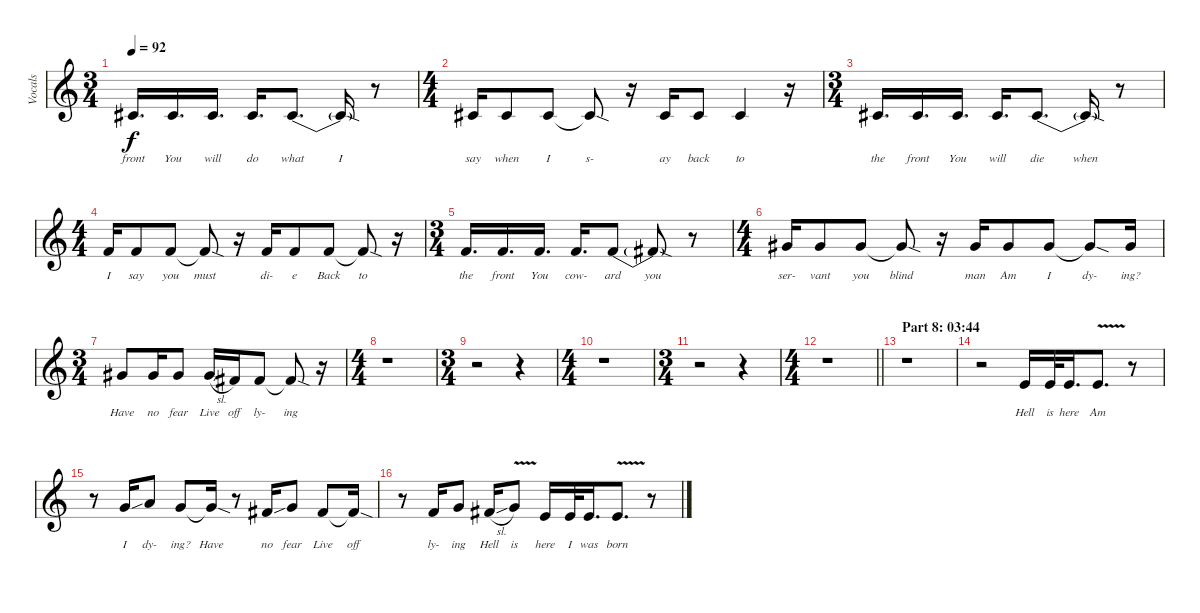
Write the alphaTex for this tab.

\track ("Vocals" "Vocals") {instrument lead2sawtooth}
\staff {score}
\tuning (E4 B3 G3 D3 A2 E2) {hide}
\ts (3 4)
\tempo 92
\clef g2
\ks c
6.3.16{d lyrics (0 "front") lyrics (1 "") lyrics (2 "") lyrics (3 "") lyrics (4 "") dy f} 6.3.16{d lyrics (0 "You") lyrics (1 "") lyrics (2 "") lyrics (3 "") lyrics (4 "")} 6.3.16{d lyrics (0 "will") lyrics (1 "") lyrics (2 "") lyrics (3 "") lyrics (4 "")} 6.3.16{d lyrics (0 "do") lyrics (1 "") lyrics (2 "") lyrics (3 "") lyrics (4 "")} 6.3{be (custom 0 0 15 4 45 4 56 0 60 0)}.8{d lyrics (0 "what") lyrics (1 "") lyrics (2 "") lyrics (3 "") lyrics (4 "")} 6.3{sod t}.16{lyrics (0 "I") lyrics (1 "") lyrics (2 "") lyrics (3 "") lyrics (4 "")} r.8 |
\ts (4 4)
6.3.16{lyrics (0 "say") lyrics (1 "") lyrics (2 "") lyrics (3 "") lyrics (4 "")} 6.3.8{lyrics (0 "when") lyrics (1 "") lyrics (2 "") lyrics (3 "") lyrics (4 "")} 6.3.8{lyrics (0 "I") lyrics (1 "") lyrics (2 "") lyrics (3 "") lyrics (4 "")} 6.3{sod t}.8{lyrics (0 "s-") lyrics (1 "") lyrics (2 "") lyrics (3 "") lyrics (4 "")} r.16 6.3.16{lyrics (0 "ay") lyrics (1 "") lyrics (2 "") lyrics (3 "") lyrics (4 "")} 6.3.8{lyrics (0 "back") lyrics (1 "") lyrics (2 "") lyrics (3 "") lyrics (4 "")} 6.3.4{lyrics (0 "to") lyrics (1 "") lyrics (2 "") lyrics (3 "") lyrics (4 "")} r.16 |
\ts (3 4)
6.3.16{d lyrics (0 "the") lyrics (1 "") lyrics (2 "") lyrics (3 "") lyrics (4 "")} 6.3.16{d lyrics (0 "front") lyrics (1 "") lyrics (2 "") lyrics (3 "") lyrics (4 "")} 6.3.16{d lyrics (0 "You") lyrics (1 "") lyrics (2 "") lyrics (3 "") lyrics (4 "")} 6.3.16{d lyrics (0 "will") lyrics (1 "") lyrics (2 "") lyrics (3 "") lyrics (4 "")} 6.3{be (custom 0 0 15 4 45 4 56 0 60 0)}.8{d lyrics (0 "die") lyrics (1 "") lyrics (2 "") lyrics (3 "") lyrics (4 "")} 6.3{sod t}.16{lyrics (0 "when") lyrics (1 "") lyrics (2 "") lyrics (3 "") lyrics (4 "")} r.8 |
\ts (4 4)
10.3.16{lyrics (0 "I") lyrics (1 "") lyrics (2 "") lyrics (3 "") lyrics (4 "")} 10.3.8{lyrics (0 "say") lyrics (1 "") lyrics (2 "") lyrics (3 "") lyrics (4 "")} 10.3.8{lyrics (0 "you") lyrics (1 "") lyrics (2 "") lyrics (3 "") lyrics (4 "")} 10.3{sod t}.8{lyrics (0 "must") lyrics (1 "") lyrics (2 "") lyrics (3 "") lyrics (4 "")} r.16 10.3.16{lyrics (0 "di-") lyrics (1 "") lyrics (2 "") lyrics (3 "") lyrics (4 "")} 10.3.8{lyrics (0 "e") lyrics (1 "") lyrics (2 "") lyrics (3 "") lyrics (4 "")} 10.3.8{lyrics (0 "Back") lyrics (1 "") lyrics (2 "") lyrics (3 "") lyrics (4 "")} 10.3{sod t}.8{lyrics (0 "to") lyrics (1 "") lyrics (2 "") lyrics (3 "") lyrics (4 "")} r.16 |
\ts (3 4)
10.3.16{d lyrics (0 "the") lyrics (1 "") lyrics (2 "") lyrics (3 "") lyrics (4 "")} 10.3.16{d lyrics (0 "front") lyrics (1 "") lyrics (2 "") lyrics (3 "") lyrics (4 "")} 10.3.16{d lyrics (0 "You") lyrics (1 "") lyrics (2 "") lyrics (3 "") lyrics (4 "")} 10.3.16{d lyrics (0 "cow-") lyrics (1 "") lyrics (2 "") lyrics (3 "") lyrics (4 "")} 10.3{be (bend 0 0 60 2)}.8{lyrics (0 "ard") lyrics (1 "") lyrics (2 "") lyrics (3 "") lyrics (4 "")} 10.3{sod t}.8{lyrics (0 "you") lyrics (1 "") lyrics (2 "") lyrics (3 "") lyrics (4 "")} r.8 |
\ts (4 4)
13.3.16{lyrics (0 "ser-") lyrics (1 "") lyrics (2 "") lyrics (3 "") lyrics (4 "")} 13.3.8{lyrics (0 "vant") lyrics (1 "") lyrics (2 "") lyrics (3 "") lyrics (4 "")} 13.3.8{lyrics (0 "you") lyrics (1 "") lyrics (2 "") lyrics (3 "") lyrics (4 "")} 13.3{sod t}.8{lyrics (0 "blind") lyrics (1 "") lyrics (2 "") lyrics (3 "") lyrics (4 "")} r.16 13.3.16{lyrics (0 "man") lyrics (1 "") lyrics (2 "") lyrics (3 "") lyrics (4 "")} 13.3.8{lyrics (0 "Am") lyrics (1 "") lyrics (2 "") lyrics (3 "") lyrics (4 "")} 13.3.8{lyrics (0 "I") lyrics (1 "") lyrics (2 "") lyrics (3 "") lyrics (4 "")} 13.3{sod t}.8{lyrics (0 "dy-") lyrics (1 "") lyrics (2 "") lyrics (3 "") lyrics (4 "")} 13.3.16{lyrics (0 "ing?") lyrics (1 "") lyrics (2 "") lyrics (3 "") lyrics (4 "")} |
\ts (3 4)
13.3.8{lyrics (0 "Have") lyrics (1 "") lyrics (2 "") lyrics (3 "") lyrics (4 "")} 13.3.16{lyrics (0 "no") lyrics (1 "") lyrics (2 "") lyrics (3 "") lyrics (4 "")} 13.3.8{lyrics (0 "fear") lyrics (1 "") lyrics (2 "") lyrics (3 "") lyrics (4 "")} 13.3{sl}.16{lyrics (0 "Live") lyrics (1 "") lyrics (2 "") lyrics (3 "") lyrics (4 "")} 11.3.16{lyrics (0 "off") lyrics (1 "") lyrics (2 "") lyrics (3 "") lyrics (4 "")} 11.3.8{lyrics (0 "ly-") lyrics (1 "") lyrics (2 "") lyrics (3 "") lyrics (4 "")} 11.3{sod t}.8{lyrics (0 "ing") lyrics (1 "") lyrics (2 "") lyrics (3 "") lyrics (4 "")} r.16 |
\ts (4 4)
r.1 |
\ts (3 4)
r.2 r.4 |
\ts (4 4)
r.1 |
\ts (3 4)
r.2 r.4 |
\ts (4 4)
\barLineRight lightlight
r.1 |
\section ("" "Part 8: 03:44")
r.1 |
r.2 5.2.16{lyrics (0 "Hell") lyrics (1 "") lyrics (2 "") lyrics (3 "") lyrics (4 "")} 5.2.32{lyrics (0 "is") lyrics (1 "") lyrics (2 "") lyrics (3 "") lyrics (4 "")} 5.2.16{d lyrics (0 "here") lyrics (1 "") lyrics (2 "") lyrics (3 "") lyrics (4 "")} 5.2{v}.8{d lyrics (0 "Am") lyrics (1 "") lyrics (2 "") lyrics (3 "") lyrics (4 "")} r.8 |
r.8 8.2{ss}.16{lyrics (0 "I") lyrics (1 "") lyrics (2 "") lyrics (3 "") lyrics (4 "")} 10.2.8{lyrics (0 "dy-") lyrics (1 "") lyrics (2 "") lyrics (3 "") lyrics (4 "")} 8.2.8{lyrics (0 "ing?") lyrics (1 "") lyrics (2 "") lyrics (3 "") lyrics (4 "")} 8.2{sod t}.16{lyrics (0 "Have") lyrics (1 "") lyrics (2 "") lyrics (3 "") lyrics (4 "")} r.8 7.2{ss}.16{lyrics (0 "no") lyrics (1 "") lyrics (2 "") lyrics (3 "") lyrics (4 "")} 8.2.8{lyrics (0 "fear") lyrics (1 "") lyrics (2 "") lyrics (3 "") lyrics (4 "")} 7.2.8{lyrics (0 "Live") lyrics (1 "") lyrics (2 "") lyrics (3 "") lyrics (4 "")} 7.2{sod t}.16{lyrics (0 "off") lyrics (1 "") lyrics (2 "") lyrics (3 "") lyrics (4 "")} |
r.8 6.2.16{lyrics (0 "ly-") lyrics (1 "") lyrics (2 "") lyrics (3 "") lyrics (4 "")} 8.2.8{lyrics (0 "ing") lyrics (1 "") lyrics (2 "") lyrics (3 "") lyrics (4 "")} 7.2{sl}.16{lyrics (0 "Hell") lyrics (1 "") lyrics (2 "") lyrics (3 "") lyrics (4 "")} 8.2{v}.8{lyrics (0 "is") lyrics (1 "") lyrics (2 "") lyrics (3 "") lyrics (4 "")} 5.2.16{lyrics (0 "here") lyrics (1 "") lyrics (2 "") lyrics (3 "") lyrics (4 "")} 5.2.32{lyrics (0 "I") lyrics (1 "") lyrics (2 "") lyrics (3 "") lyrics (4 "")} 5.2.16{d lyrics (0 "was") lyrics (1 "") lyrics (2 "") lyrics (3 "") lyrics (4 "")} 5.2{v}.8{d lyrics (0 "born") lyrics (1 "") lyrics (2 "") lyrics (3 "") lyrics (4 "")} r.8
